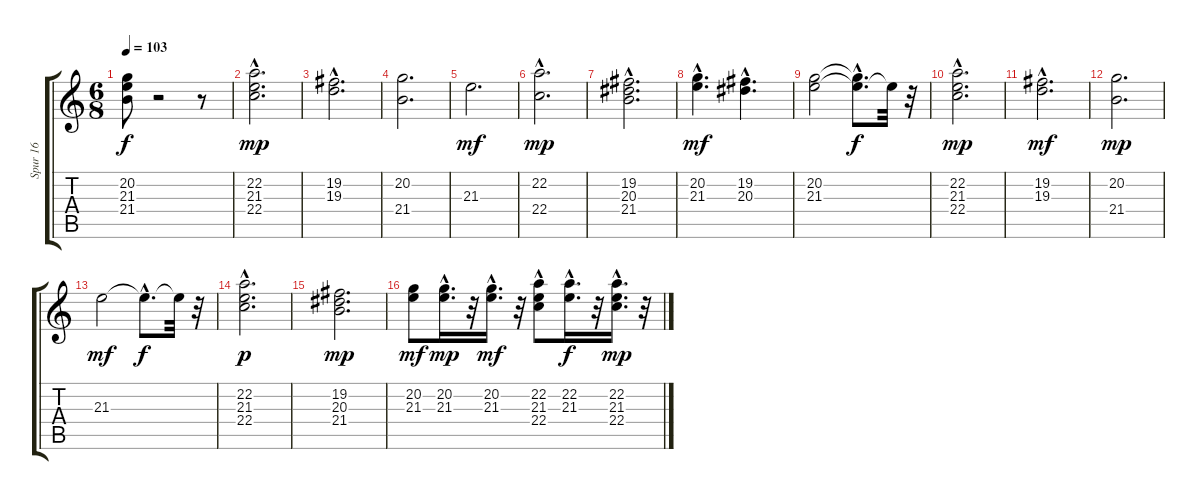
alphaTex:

\track ("Spur 16" "Spur 16") {instrument acousticgrandpiano}
\staff {score tabs}
\tuning (E4 B3 G3 D3 A2 E2) {hide}
\ts (6 8)
\tempo 103
\clef g2
\ks c
(20.2 21.3 21.4).8{dy f} r.2 r.8 |
(22.2 21.3{hac} 22.4).2{d dy mp} |
(19.2{hac} 19.3).2{d} |
(20.2 21.4).2{d} |
21.3.2{d dy mf} |
(22.2{hac} 22.4).2{d dy mp} |
(19.2{hac} 20.3{hac} 21.4).2{d} |
(20.2{hac} 21.3{hac}).4{d dy mf} (19.2 20.3{hac}).4{d} |
(20.2 21.3).2 (20.2{hac t} 21.3{hac t}).8{d dy f} 21.3{t}.32 r.32 |
(22.2 21.3{hac} 22.4).2{d dy mp} |
(19.2{hac} 19.3).2{d dy mf} |
(20.2 21.4).2{d dy mp} |
21.3.2{dy mf} 21.3{hac t}.8{d dy f} 21.3{t}.32 r.32 |
(22.2{hac} 21.3 22.4).2{d dy p} |
(19.2 20.3 21.4).2{d dy mp} |
(20.2 21.3).8{dy mf} (20.2{hac} 21.3{hac}).16{d dy mp} r.32 (20.2{hac} 21.3{hac}).16{d dy mf} r.32 (22.2{hac} 21.3 22.4{hac}).8 (22.2{hac} 21.3{hac}).16{d dy f} r.32 (22.2{hac} 21.3{hac} 22.4).16{d dy mp} r.32
